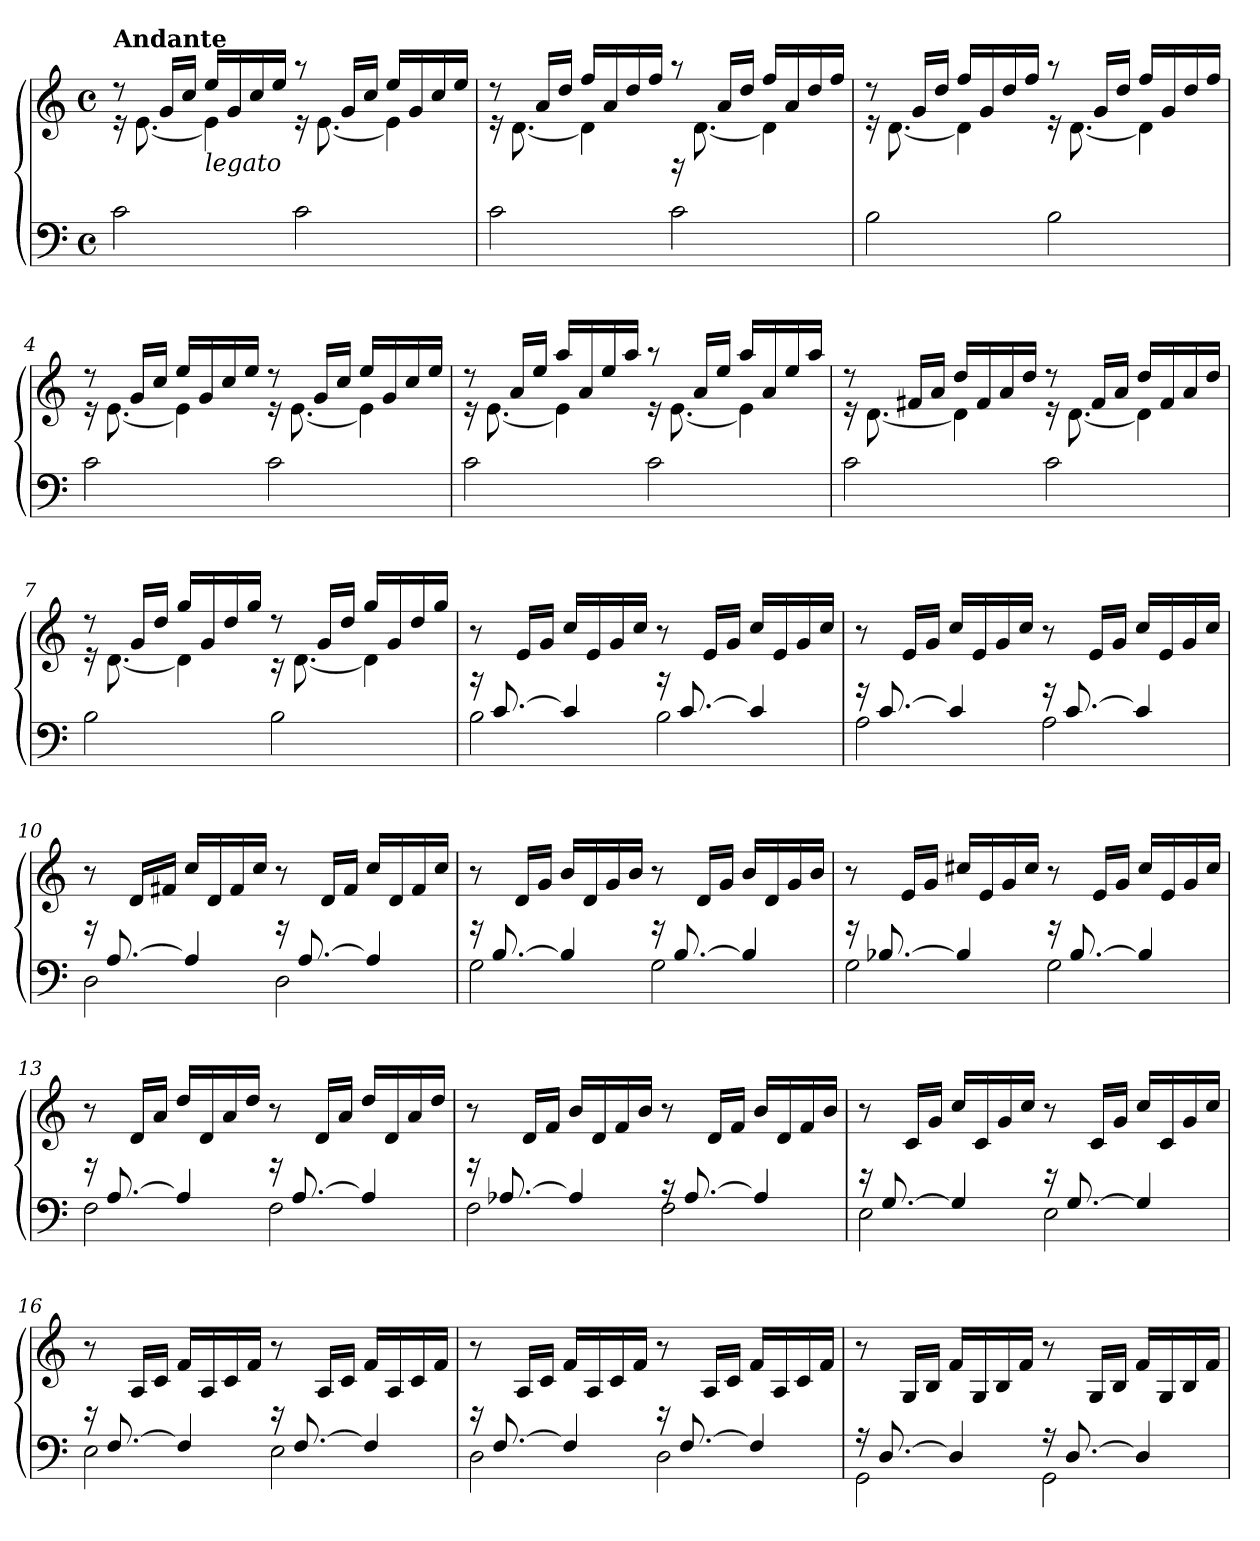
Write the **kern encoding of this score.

**kern	**kern
*part1	*part1
*staff2	*staff1
*clefF4	*clefG2
*k[]	*k[]
*M4/4	*M4/4
*met(c)	*met(c)
*MM80	*MM80
=1	=1
*^	*^
!	!	!LO:TX:a:B:t=Andante	!
1ryy	2c\	8rdd	16re
.	.	.	[8.e\
.	.	16g/LL	.
.	.	16cc/JJ	.
!	!	!LO:TX:b:i:t=legato	!
.	.	16ee/LL	4e\]
.	.	16g/	.
.	.	16cc/	.
.	.	16ee/JJ	.
.	2c\	8raa	16re
.	.	.	[8.e\
.	.	16g/LL	.
.	.	16cc/JJ	.
.	.	16ee/LL	4e\]
.	.	16g/	.
.	.	16cc/	.
.	.	16ee/JJ	.
=2	=2	=2	=2
1ryy	2c\	8rdd	16re
.	.	.	[8.d\
.	.	16a/LL	.
.	.	16dd/JJ	.
.	.	16ff/LL	4d\]
.	.	16a/	.
.	.	16dd/	.
.	.	16ff/JJ	.
.	2c\	8raa	16rD
.	.	.	[8.d\
.	.	16a/LL	.
.	.	16dd/JJ	.
.	.	16ff/LL	4d\]
.	.	16a/	.
.	.	16dd/	.
.	.	16ff/JJ	.
!!LO:LB:g=z	!!
=3	=3	=3	=3
1ryy	2B\	8rdd	16re
.	.	.	[8.d\
.	.	16g/LL	.
.	.	16dd/JJ	.
.	.	16ff/LL	4d\]
.	.	16g/	.
.	.	16dd/	.
.	.	16ff/JJ	.
.	2B\	8raa	16re
.	.	.	[8.d\
.	.	16g/LL	.
.	.	16dd/JJ	.
.	.	16ff/LL	4d\]
.	.	16g/	.
.	.	16dd/	.
.	.	16ff/JJ	.
=4	=4	=4	=4
1ryy	2c\	8rdd	16re
.	.	.	[8.e\
.	.	16g/LL	.
.	.	16cc/JJ	.
.	.	16ee/LL	4e\]
.	.	16g/	.
.	.	16cc/	.
.	.	16ee/JJ	.
.	2c\	8rdd	16re
.	.	.	[8.e\
.	.	16g/LL	.
.	.	16cc/JJ	.
.	.	16ee/LL	4e\]
.	.	16g/	.
.	.	16cc/	.
.	.	16ee/JJ	.
!!LO:LB:g=z	!!
=5	=5	=5	=5
1ryy	2c\	8rdd	16re
.	.	.	[8.e\
.	.	16a/LL	.
.	.	16ee/JJ	.
.	.	16aa/LL	4e\]
.	.	16a/	.
.	.	16ee/	.
.	.	16aa/JJ	.
.	2c\	8raa	16re
.	.	.	[8.e\
.	.	16a/LL	.
.	.	16ee/JJ	.
.	.	16aa/LL	4e\]
.	.	16a/	.
.	.	16ee/	.
.	.	16aa/JJ	.
=6	=6	=6	=6
1ryy	2c\	8rdd	16re
.	.	.	[8.d\
.	.	16f#X/LL	.
.	.	16a/JJ	.
.	.	16dd/LL	4d\]
.	.	16f#/	.
.	.	16a/	.
.	.	16dd/JJ	.
.	2c\	8rdd	16re
.	.	.	[8.d\
.	.	16f#/LL	.
.	.	16a/JJ	.
.	.	16dd/LL	4d\]
.	.	16f#/	.
.	.	16a/	.
.	.	16dd/JJ	.
!!LO:LB:g=z	!!
=7	=7	=7	=7
1ryy	2B\	8rdd	16re
.	.	.	[8.d\
.	.	16g/LL	.
.	.	16dd/JJ	.
.	.	16gg/LL	4d\]
.	.	16g/	.
.	.	16dd/	.
.	.	16gg/JJ	.
.	2B\	8rdd	16rc
.	.	.	[8.d\
.	.	16g/LL	.
.	.	16dd/JJ	.
.	.	16gg/LL	4d\]
.	.	16g/	.
.	.	16dd/	.
.	.	16gg/JJ	.
*	*	*v	*v
=8	=8	=8
16rb	2B\	8r
[8.c/	.	.
.	.	16e/LL
.	.	16g/JJ
4c/]	.	16cc/LL
.	.	16e/
.	.	16g/
.	.	16cc/JJ
16rb	2B\	8r
[8.c/	.	.
.	.	16e/LL
.	.	16g/JJ
4c/]	.	16cc/LL
.	.	16e/
.	.	16g/
.	.	16cc/JJ
!!LO:LB:g=z
=9	=9	=9
16rg	2A\	8r
[8.c/	.	.
.	.	16e/LL
.	.	16g/JJ
4c/]	.	16cc/LL
.	.	16e/
.	.	16g/
.	.	16cc/JJ
16rg	2A\	8r
[8.c/	.	.
.	.	16e/LL
.	.	16g/JJ
4c/]	.	16cc/LL
.	.	16e/
.	.	16g/
.	.	16cc/JJ
=10	=10	=10
16rg	2D\	8r
[8.A/	.	.
.	.	16d/LL
.	.	16f#X/JJ
4A/]	.	16cc/LL
.	.	16d/
.	.	16f#/
.	.	16cc/JJ
16rg	2D\	8r
[8.A/	.	.
.	.	16d/LL
.	.	16f#/JJ
4A/]	.	16cc/LL
.	.	16d/
.	.	16f#/
.	.	16cc/JJ
=11	=11	=11
16rg	2G\	8r
[8.B/	.	.
.	.	16d/LL
.	.	16g/JJ
4B/]	.	16b/LL
.	.	16d/
.	.	16g/
.	.	16b/JJ
16rg	2G\	8r
[8.B/	.	.
.	.	16d/LL
.	.	16g/JJ
4B/]	.	16b/LL
.	.	16d/
.	.	16g/
.	.	16b/JJ
!!LO:PB:g=z
=12	=12	=12
16rg	2G\	8r
[8.B-X/	.	.
.	.	16e/LL
.	.	16g/JJ
4B-/]	.	16cc#X/LL
.	.	16e/
.	.	16g/
.	.	16cc#/JJ
16rg	2G\	8r
[8.B-/	.	.
.	.	16e/LL
.	.	16g/JJ
4B-/]	.	16cc#/LL
.	.	16e/
.	.	16g/
.	.	16cc#/JJ
=13	=13	=13
16rg	2F\	8r
[8.A/	.	.
.	.	16d/LL
.	.	16a/JJ
4A/]	.	16dd/LL
.	.	16d/
.	.	16a/
.	.	16dd/JJ
16rg	2F\	8r
[8.A/	.	.
.	.	16d/LL
.	.	16a/JJ
4A/]	.	16dd/LL
.	.	16d/
.	.	16a/
.	.	16dd/JJ
=14	=14	=14
16rg	2F\	8r
[8.A-X/	.	.
.	.	16d/LL
.	.	16f/JJ
4A-/]	.	16b/LL
.	.	16d/
.	.	16f/
.	.	16b/JJ
16rc	2F\	8r
[8.A-/	.	.
.	.	16d/LL
.	.	16f/JJ
4A-/]	.	16b/LL
.	.	16d/
.	.	16f/
.	.	16b/JJ
!!LO:LB:g=z
=15	=15	=15
16re	2E\	8r
[8.G/	.	.
.	.	16c/LL
.	.	16g/JJ
4G/]	.	16cc/LL
.	.	16c/
.	.	16g/
.	.	16cc/JJ
16re	2E\	8r
[8.G/	.	.
.	.	16c/LL
.	.	16g/JJ
4G/]	.	16cc/LL
.	.	16c/
.	.	16g/
.	.	16cc/JJ
=16	=16	=16
16re	2E\	8r
[8.F/	.	.
.	.	16A/LL
.	.	16c/JJ
4F/]	.	16f/LL
.	.	16A/
.	.	16c/
.	.	16f/JJ
16re	2E\	8r
[8.F/	.	.
.	.	16A/LL
.	.	16c/JJ
4F/]	.	16f/LL
.	.	16A/
.	.	16c/
.	.	16f/JJ
!!LO:LB:g=z
=17	=17	=17
16re	2D\	8r
[8.F/	.	.
.	.	16A/LL
.	.	16c/JJ
4F/]	.	16f/LL
.	.	16A/
.	.	16c/
.	.	16f/JJ
16re	2D\	8r
[8.F/	.	.
.	.	16A/LL
.	.	16c/JJ
4F/]	.	16f/LL
.	.	16A/
.	.	16c/
.	.	16f/JJ
=18	=18	=18
16rA	2GG\	8r
[8.D/	.	.
.	.	16G/LL
.	.	16B/JJ
4D/]	.	16f/LL
.	.	16G/
.	.	16B/
.	.	16f/JJ
16rA	2GG\	8r
[8.D/	.	.
.	.	16G/LL
.	.	16B/JJ
4D/]	.	16f/LL
.	.	16G/
.	.	16B/
.	.	16f/JJ
*v	*v	*
=	=
*-	*-
